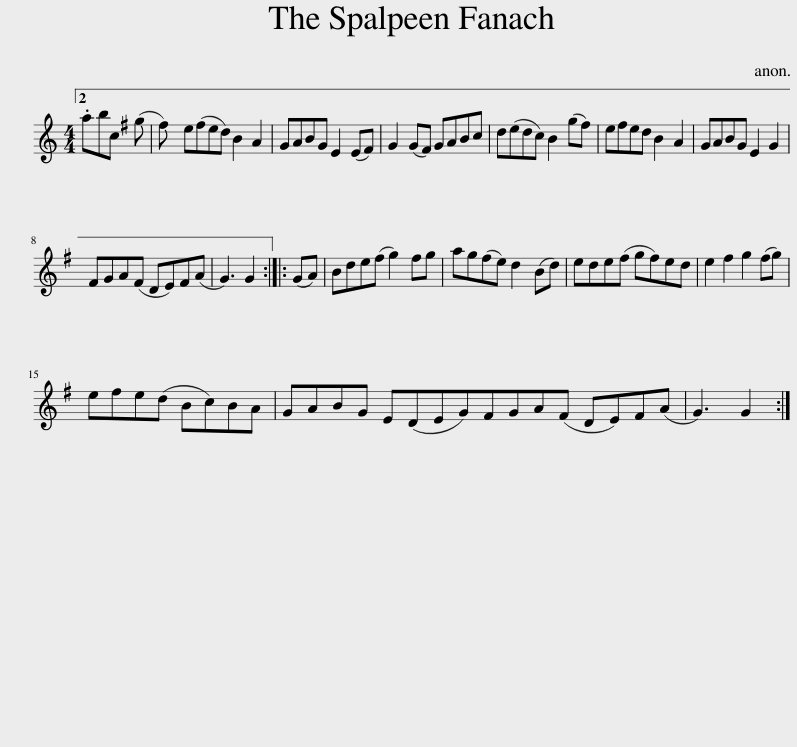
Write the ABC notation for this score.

X:1
L:1/8
M:4/4
I:linebreak $
K:C
V:1 treble
V:1
 .abc (g ^f) | e(^fed) B2 A2 | GABG E2 (E^F) | G2 (G^F) GABc | d(edc) B2 (g^f) | %5
 e^fed B2 A2 | GABG E2 G2 |$ ^FGA(F DE)F(A | G3) G2 :: (GA) | %10
 Bde(^f g2) fg | ag(^fe) d2 (Bd) | ede(^f gf)ed | e2 ^f2 g2 (fg) |$ e^fe(d Bc)BA | %15
 GABG E(DEG)^FGA(F DE)F(A | G3) G2 :| %17
